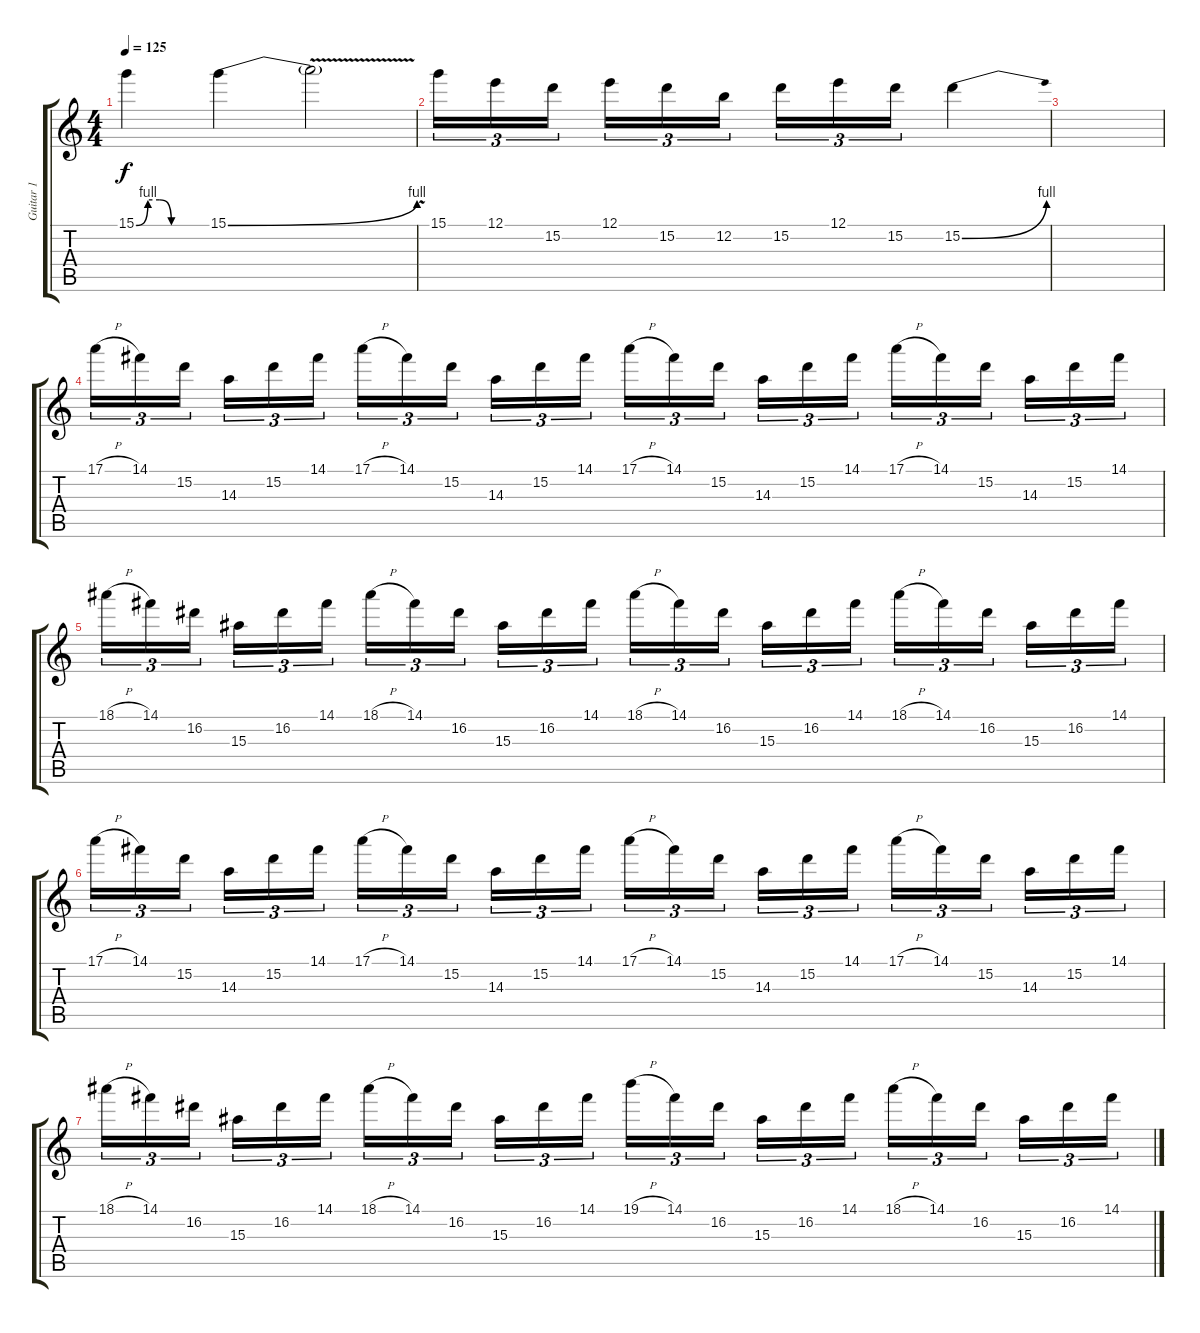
\track ("Guitar 1" "Guitar 1") {instrument distortionguitar}
\staff {score tabs}
\tuning (E4 B3 G3 D3 A2 D2) {hide}
\ts (4 4)
\tempo 125
\clef g2
\ks c
15.1{be (custom 0 0 10 4 20 4 30 0 60 0)}.4{dy f} 15.1{be (bend 0 0 60 4)}.4 15.1{v t}.2 |
15.1.16{tu (3 2)} 12.1.16{tu (3 2)} 15.2.16{tu (3 2) beam splitsecondary} 12.1.16{tu (3 2)} 15.2.16{tu (3 2)} 12.2.16{tu (3 2)} 15.2.16{tu (3 2)} 12.1.16{tu (3 2)} 15.2.16{tu (3 2)} 15.2{be (bend 0 0 60 4)}.4 |
|
17.1{h}.16{tu (3 2)} 14.1.16{tu (3 2)} 15.2.16{tu (3 2) beam splitsecondary} 14.3.16{tu (3 2)} 15.2.16{tu (3 2)} 14.1.16{tu (3 2)} 17.1{h}.16{tu (3 2)} 14.1.16{tu (3 2)} 15.2.16{tu (3 2) beam splitsecondary} 14.3.16{tu (3 2)} 15.2.16{tu (3 2)} 14.1.16{tu (3 2)} 17.1{h}.16{tu (3 2)} 14.1.16{tu (3 2)} 15.2.16{tu (3 2) beam splitsecondary} 14.3.16{tu (3 2)} 15.2.16{tu (3 2)} 14.1.16{tu (3 2)} 17.1{h}.16{tu (3 2)} 14.1.16{tu (3 2)} 15.2.16{tu (3 2) beam splitsecondary} 14.3.16{tu (3 2)} 15.2.16{tu (3 2)} 14.1.16{tu (3 2)} |
18.1{h}.16{tu (3 2)} 14.1.16{tu (3 2)} 16.2.16{tu (3 2) beam splitsecondary} 15.3.16{tu (3 2)} 16.2.16{tu (3 2)} 14.1.16{tu (3 2)} 18.1{h}.16{tu (3 2)} 14.1.16{tu (3 2)} 16.2.16{tu (3 2) beam splitsecondary} 15.3.16{tu (3 2)} 16.2.16{tu (3 2)} 14.1.16{tu (3 2)} 18.1{h}.16{tu (3 2)} 14.1.16{tu (3 2)} 16.2.16{tu (3 2) beam splitsecondary} 15.3.16{tu (3 2)} 16.2.16{tu (3 2)} 14.1.16{tu (3 2)} 18.1{h}.16{tu (3 2)} 14.1.16{tu (3 2)} 16.2.16{tu (3 2) beam splitsecondary} 15.3.16{tu (3 2)} 16.2.16{tu (3 2)} 14.1.16{tu (3 2)} |
17.1{h}.16{tu (3 2)} 14.1.16{tu (3 2)} 15.2.16{tu (3 2) beam splitsecondary} 14.3.16{tu (3 2)} 15.2.16{tu (3 2)} 14.1.16{tu (3 2)} 17.1{h}.16{tu (3 2)} 14.1.16{tu (3 2)} 15.2.16{tu (3 2) beam splitsecondary} 14.3.16{tu (3 2)} 15.2.16{tu (3 2)} 14.1.16{tu (3 2)} 17.1{h}.16{tu (3 2)} 14.1.16{tu (3 2)} 15.2.16{tu (3 2) beam splitsecondary} 14.3.16{tu (3 2)} 15.2.16{tu (3 2)} 14.1.16{tu (3 2)} 17.1{h}.16{tu (3 2)} 14.1.16{tu (3 2)} 15.2.16{tu (3 2) beam splitsecondary} 14.3.16{tu (3 2)} 15.2.16{tu (3 2)} 14.1.16{tu (3 2)} |
18.1{h}.16{tu (3 2)} 14.1.16{tu (3 2)} 16.2.16{tu (3 2) beam splitsecondary} 15.3.16{tu (3 2)} 16.2.16{tu (3 2)} 14.1.16{tu (3 2)} 18.1{h}.16{tu (3 2)} 14.1.16{tu (3 2)} 16.2.16{tu (3 2) beam splitsecondary} 15.3.16{tu (3 2)} 16.2.16{tu (3 2)} 14.1.16{tu (3 2)} 19.1{h}.16{tu (3 2)} 14.1.16{tu (3 2)} 16.2.16{tu (3 2) beam splitsecondary} 15.3.16{tu (3 2)} 16.2.16{tu (3 2)} 14.1.16{tu (3 2)} 18.1{h}.16{tu (3 2)} 14.1.16{tu (3 2)} 16.2.16{tu (3 2) beam splitsecondary} 15.3.16{tu (3 2)} 16.2.16{tu (3 2)} 14.1.16{tu (3 2)}
